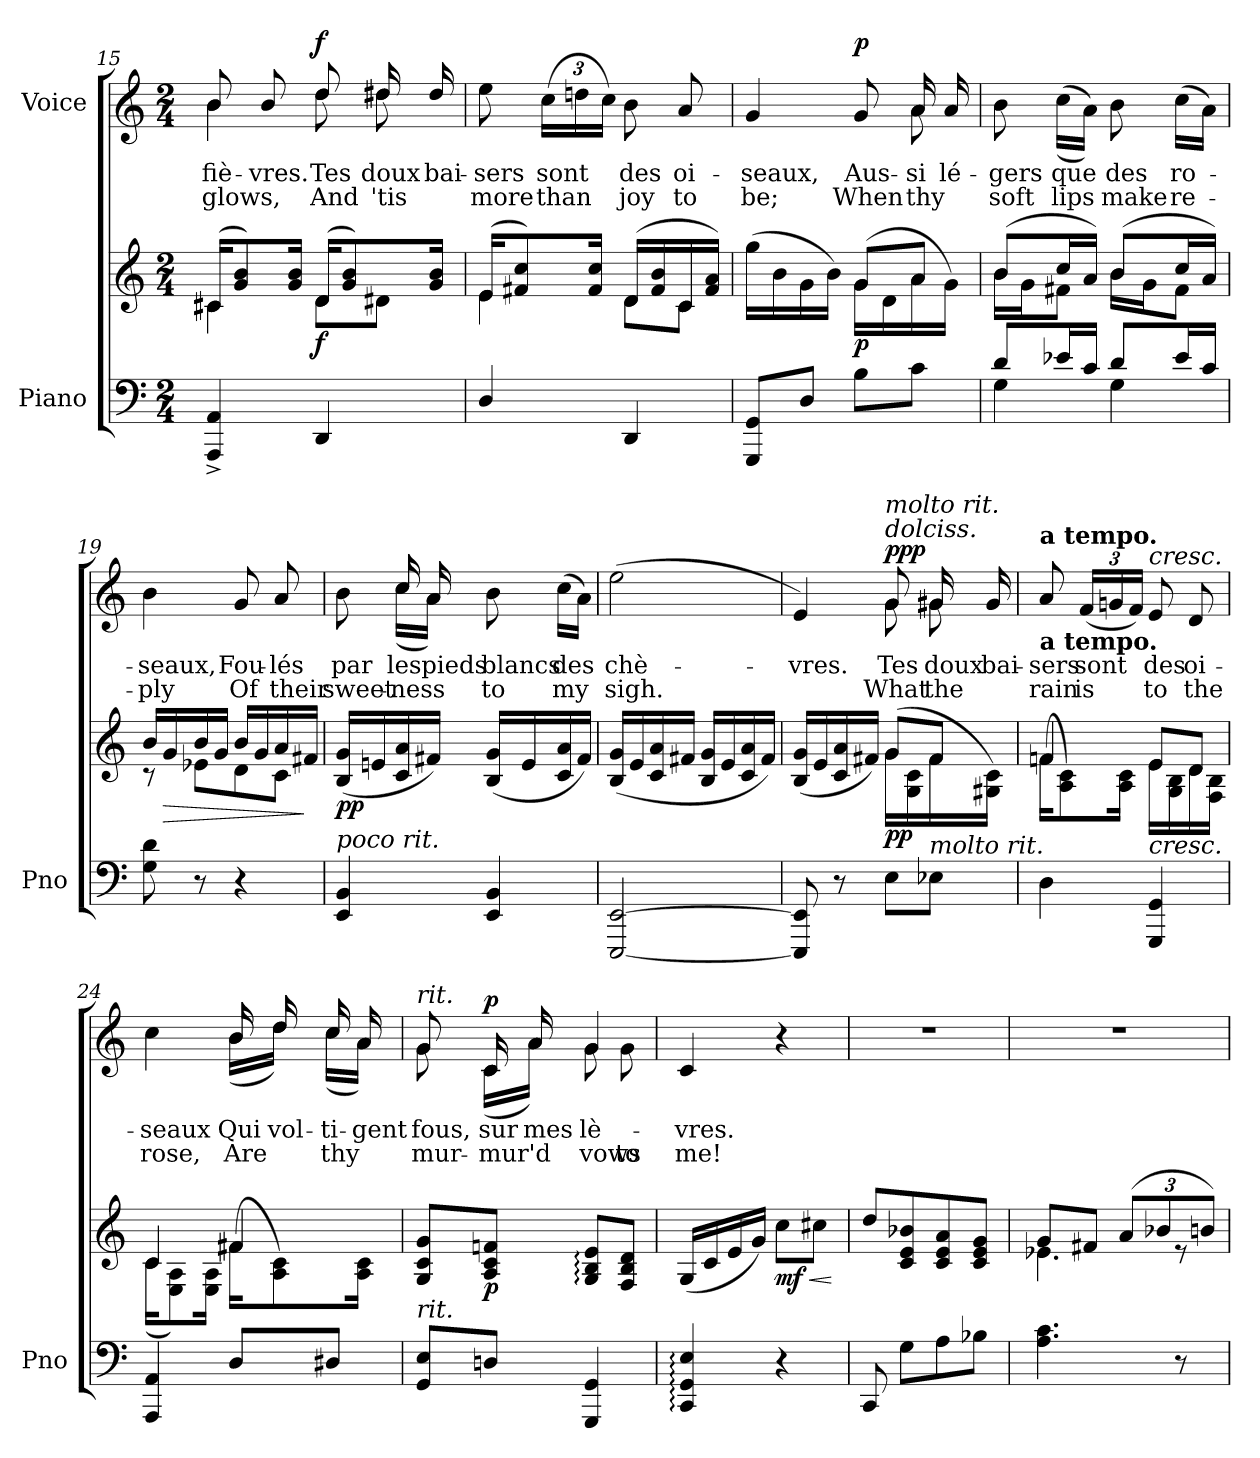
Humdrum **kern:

**kern	**kern	**dynam	**kern	**text	**text	**dynam
*part2	*part2	*part2	*part1	*part1	*part1	*part1
*staff3	*staff2	*staff2/3	*staff1	*staff1	*staff1	*staff1
*I"Piano	*	*	*I"Voice	*	*	*
*I'Pno	*	*	*	*	*	*
*clefF4	*clefG2	*	*clefG2	*	*	*
*k[]	*k[]	*	*k[]	*	*	*
*M2/4	*M2/4	*	*M2/4	*	*	*
=15	=15	=15	=15	=15	=15	=15
*	*^	*	*	*	*	*
!	!	!	!	!	!LO:LY:b	!LO:LY:b	!
*	*	*	*	*^	*	*	*
4AAA/^ 4AA/^	(>16c#X/KL	4c#\	.	8b/	4b\	fiè-	glows,	.
.	8g/ 8b/)	.	.	.	.	.	.	.
!	!	!	!	!	!	!LO:LY:b	!	!
.	.	.	.	8b/	.	-vres.	.	.
.	16g/ 16b/Jk	.	.	.	.	.	.	.
!	!	!	!LO:DY:b	!	!	!LO:LY:b	!LO:LY:b	!LO:DY:a
4DD/	(>16d/KL	8d\L	f	8dd/	8dd\	Tes	And	f
.	8g/ 8b/)	.	.	.	.	.	.	.
!	!	!	!	!	!	!LO:LY:b	!LO:LY:b	!
.	.	8d#X\J	.	16dd#X/	8dd#\	doux	'tis	.
!	!	!	!	!	!	!LO:LY:b	!	!
.	16g/ 16b/Jk	.	.	16dd#/	.	bai-	.	.
*	*	*	*	*v	*v	*	*	*
!!LO:LB:g=z
=16	=16	=16	=16	=16	=16	=16	=16
!	!	!	!	!	!LO:LY:b	!LO:LY:b	!
4D/	(>16e/KL	4e\	.	8ee\	-sers	more	.
.	8f#X/ 8cc/)	.	.	.	.	.	.
*	*	*	*	*Xbrackettup	*	*	*
!	!	!	!	!	!LO:LY:b	!LO:LY:b	!
.	.	.	.	(>24cc\LL	sont	than	.
.	.	.	.	24ddn\	.	.	.
.	16f#/ 16cc/Jk	.	.	.	.	.	.
.	.	.	.	24cc\JJ)	.	.	.
!	!	!	!	!	!LO:LY:b	!LO:LY:b	!
4DD/	(>16d/LL	8d\L	.	8b\	des	joy	.
.	16f#/ 16b/	.	.	.	.	.	.
!	!	!	!	!	!LO:LY:b	!LO:LY:b	!
.	16c/	8c\J	.	8a/	oi-	to	.
.	16f#/ 16a/JJ)	.	.	.	.	.	.
=17	=17	=17	=17	=17	=17	=17	=17
!	!	!	!	!	!LO:LY:b	!LO:LY:b	!
*	*	*	*	*^	*	*	*
8GGG/ 8GG/L	(>16gg\LL	4ryy	.	4g/	4.ryy	-seaux,	be;	.
.	16b\	.	.	.	.	.	.	.
8D/J	16g\	.	.	.	.	.	.	.
.	16b\JJ)	.	.	.	.	.	.	.
!	!	!	!LO:DY:b	!	!	!LO:LY:b	!LO:LY:b	!LO:DY:a
8B\L	(>8g/L	16g\LL	p	8g/	.	Aus-	When	p
.	.	16d\	.	.	.	.	.	.
!	!	!	!	!	!	!LO:LY:b	!LO:LY:b	!
8c\J	8a/J	16a\	.	16a/	8a\	-si	thy	.
!	!	!	!	!	!	!LO:LY:b	!	!
.	.	16g\JJ)	.	16a/	.	lé-	.	.
*	*	*	*	*v	*v	*	*	*
=18	=18	=18	=18	=18	=18	=18	=18
*^	*	*	*	*	*	*	*
!	!	!	!	!	!	!LO:LY:b	!LO:LY:b	!
8d/L	4G\	(>8b/L	16b\LL	.	8b\	-gers	soft	.
.	.	.	16g\J	.	.	.	.	.
!	!	!	!	!	!	!LO:LY:b	!LO:LY:b	!
16e-X/L	.	16cc/L	8f#X\J	.	(>(>16cc\LL	que	lips	.
16c/JJ	.	16a/JJ)	.	.	16a\JJ))	.	.	.
!	!	!	!	!	!	!LO:LY:b	!LO:LY:b	!
8d/L	4G\	(>8b/L	16b\LL	.	8b\	des	make	.
.	.	.	16g\J	.	.	.	.	.
!	!	!	!	!	!	!LO:LY:b	!LO:LY:b	!
16e-/L	.	16cc/L	8f#\J	.	(>16cc\LL	ro-	re-	.
16c/JJ	.	16a/JJ)	.	.	16a\JJ)	.	.	.
*v	*v	*	*	*	*	*	*	*
=19	=19	=19	=19	=19	=19	=19	=19
!	!	!	!	!	!LO:LY:b	!LO:LY:b	!
8G\ 8d\	16b/LL	8r	.	4b\	-seaux,	-ply	.
!	!	!	!LO:HP:b	!	!	!	!
.	16g/	.	>	.	.	.	.
8r	16b/	8e-X\L	.	.	.	.	.
.	16g/JJ	.	.	.	.	.	.
!	!	!	!	!	!LO:LY:b	!LO:LY:b	!
4r	16b/LL	8d\	.	8g/	Fou-	Of	.
.	16g/	.	.	.	.	.	.
!	!	!	!	!	!LO:LY:b	!LO:LY:b	!
.	16a/	8c\J	.	8a/	-lés	their	.
.	16f#X/JJ	.	]	.	.	.	.
*	*v	*v	*	*	*	*	*
!!LO:PB:g=z
=20	=20	=20	=20	=20	=20	=20
!	!	!	!LO:TX:a:i:t=poco rit.	!	!	!
!LO:TX:a:i:t=poco rit.	!	!	!	!	!	!
!	!	!LO:DY:b	!	!LO:LY:b	!LO:LY:b	!
*	*	*	*^	*	*	*
4EE/ 4BB/	(<16B/ 16g/LL	pp	8b\	8ryy	par	sweet-	.
.	16en/	.	.	.	.	.	.
!	!	!	!	!	!LO:LY:b	!LO:LY:b	!
.	16c/ 16a/	.	16cc/	(<16cc\LL	les	-ness	.
!	!	!	!	!	!LO:LY:b	!	!
.	16f#X/JJ)	.	16a/	16a\JJ)	pieds	.	.
!	!	!	!	!	!LO:LY:b	!LO:LY:b	!
4EE/ 4BB/	(<16B/ 16g/LL	.	8b\	4ryy	blancs	to	.
.	16e/	.	.	.	.	.	.
!	!	!	!	!	!LO:LY:b	!LO:LY:b	!
.	16c/ 16a/	.	(>16cc\LL	.	des	my	.
.	16f#/JJ)	.	16a\JJ)	.	.	.	.
*	*	*	*v	*v	*	*	*
=21	=21	=21	=21	=21	=21	=21
!	!	!	!	!LO:LY:b	!LO:LY:b	!
[2EEE/ [2EE/	(<16B/ 16g/LL	.	(>2ee\	chè-	sigh.	.
.	16e/	.	.	.	.	.
.	16c/ 16a/	.	.	.	.	.
.	16f#X/JJ	.	.	.	.	.
.	16B/ 16g/LL	.	.	.	.	.
.	16e/	.	.	.	.	.
.	16c/ 16a/	.	.	.	.	.
.	16f#/JJ)	.	.	.	.	.
=22	=22	=22	=22	=22	=22	=22
*	*^	*	*	*	*	*
!	!	!	!	!	!LO:LY:b	!	!
*	*	*	*	*^	*	*	*
8EEE/] 8EE/]	(<16B/ 16g/LL	4ryy	.	4e/)	4ryy	-vres.	.	.
.	16e/	.	.	.	.	.	.	.
8r	16c/ 16a/	.	.	.	.	.	.	.
.	16f#X/JJ)	.	.	.	.	.	.	.
!	!	!	!	!LO:TX:a:i:t=dolciss.	!	!	!	!
!	!	!	!	!LO:TX:a:i:t=molto rit.	!	!	!	!
!	!	!	!LO:DY:b	!	!	!LO:LY:b	!LO:LY:b	!LO:DY:a
8E\L	(>8g/L	16g\LL	pp	8g/	8g\	Tes	What	ppp
.	.	16G\ 16c\	.	.	.	.	.	.
!LO:TX:a:i:t=molto rit.	!	!	!	!	!	!	!	!
!	!	!	!	!	!	!LO:LY:b	!LO:LY:b	!
8E-X\J	8f#/J	16f#\	.	16g#X/	8g#\	doux	the	.
!	!	!	!	!	!	!LO:LY:b	!	!
.	.	16G#X\ 16c\JJ)	.	16g#/	.	bai-	.	.
*	*	*	*	*v	*v	*	*	*
=23	=23	=23	=23	=23	=23	=23	=23
!	!	!	!	!LO:TX:a:B:t=a tempo.	!	!	!
!	!	!	!	!LO:TX:b:B:t=a tempo.	!	!	!
!	!	!	!	!	!LO:LY:b	!LO:LY:b	!
4D\	(>16fn\KL	4f/	.	8a/	-sers	rain	.
.	8A\ 8c\)	.	.	.	.	.	.
!	!	!	!	!	!LO:LY:b	!LO:LY:b	!
.	.	.	.	(<24f/LL	sont	is	.
.	.	.	.	24gn/	.	.	.
.	16A\ 16c\Jk	.	.	.	.	.	.
.	.	.	.	24f/JJ)	.	.	.
!	!	!	!	!LO:TX:a:i:t=cresc.	!	!	!
!	!LO:TX:b:i:t=cresc.	!	!	!	!	!	!
!	!	!	!	!	!LO:LY:b	!LO:LY:b	!
4GGG/ 4GG/	8e/L	16e\LL	.	8e/	des	to	.
.	.	16G\ 16B\	.	.	.	.	.
!	!	!	!	!	!LO:LY:b	!LO:LY:b	!
.	8d/J	16d\	.	8d/	oi-	the	.
.	.	16F\ 16B\JJ	.	.	.	.	.
!!LO:LB:g=z
=24	=24	=24	=24	=24	=24	=24	=24
!	!	!	!	!	!LO:LY:b	!LO:LY:b	!
*	*	*	*	*^	*	*	*
4AAA/ 4AA/	4c/	(>16c\KL	.	4cc\	4ryy	-seaux	rose,	.
.	.	8E\ 8A\)	.	.	.	.	.	.
.	.	16E\ 16A\Jk	.	.	.	.	.	.
!	!	!	!	!	!	!LO:LY:b	!LO:LY:b	!
8D/L	(>16f#X\KL	4f#/	.	16b/	(<16b\LL	Qui	Are	.
!	!	!	!	!	!	!LO:LY:b	!	!
.	8A\ 8c\)	.	.	16dd/	16dd\JJ)	vol-	.	.
!	!	!	!	!	!	!LO:LY:b	!LO:LY:b	!
8D#X/J	.	.	.	16cc/	(<16cc\LL	-ti-	thy	.
!	!	!	!	!	!	!LO:LY:b	!	!
.	16A\ 16c\Jk	.	.	16a/	16a\JJ)	-gent	.	.
*	*v	*v	*	*	*	*	*	*
=25	=25	=25	=25	=25	=25	=25	=25
!	!	!	!LO:TX:a:i:t=rit.	!	!	!	!
!LO:TX:a:i:t=rit.	!	!	!	!	!	!	!
!	!	!	!	!	!LO:LY:b	!LO:LY:b	!
8GG/ 8E/L	8G/ 8c/ 8g/L	.	8g/	8g\	fous,	mur-	.
!	!	!LO:DY:b	!	!	!LO:LY:b	!LO:LY:b	!LO:DY:a
8Dn/J	8A/ 8c/ 8fn/J	p	16c/	(<16c\LL	sur	-mur'd	p
!	!	!	!	!	!LO:LY:b	!	!
.	.	.	16a/	16a\JJ)	mes	.	.
!	!	!	!	!	!LO:LY:b	!LO:LY:b	!
4GGG/ 4GG/	8G/: 8B/: 8e/:L	.	4g/	8g\	lè-	vows	.
!	!	!	!	!	!	!LO:LY:b	!
.	8F/ 8B/ 8d/J	.	.	8g\	.	to	.
=26	=26	=26	=26	=26	=26	=26	=26
!	!	!	!LO:TX:b:B:t=a tempo.	!	!	!	!
!	!	!	!LO:TX:a:B:t=a tempo.	!	!	!	!
!	!	!	!	!	!LO:LY:b	!LO:LY:b	!
*	*	*	*v	*v	*	*	*
4CC/: 4GG/: 4E/:	(<16G/LL	.	4c/	-vres.	me!	.
.	16c/	.	.	.	.	.
.	16e/	.	.	.	.	.
.	16g/JJ)	.	.	.	.	.
!	!	!LO:HP:b	!	!	!	!
!	!	!LO:DY:n=1:b	!	!	!	!
4r	8cc\L	< mf	4r	.	.	.
.	8cc#X\J	.	.	.	.	.
.	.	[	.	.	.	.
=27	=27	=27	=27	=27	=27	=27
8CC/	8dd/L	.	2r	.	.	.
8G\L	8c/ 8e/ 8b-X/	.	.	.	.	.
8A\	8c/ 8e/ 8a/	.	.	.	.	.
8B-X\J	8c/ 8e/ 8g/J	.	.	.	.	.
!!LO:LB:g=z
=28	=28	=28	=28	=28	=28	=28
*	*^	*	*^	*	*	*
4.A\ 4.c\	8g/L	4.e-X\	.	2r	8g/yy	.	.	.
.	8f#X/J	.	.	.	8ryy	.	.	.
*	*Xbrackettup	*	*	*	*	*	*	*
.	(>12a/L	.	.	.	4ryy	.	.	.
.	12b-X/	.	.	.	.	.	.	.
8r	.	8re	.	.	.	.	.	.
.	12bn/J)	.	.	.	.	.	.	.
*	*v	*v	*	*	*	*	*	*
*	*	*	*v	*v	*	*	*
=	=	=	=	=	=	=
*-	*-	*-	*-	*-	*-	*-
